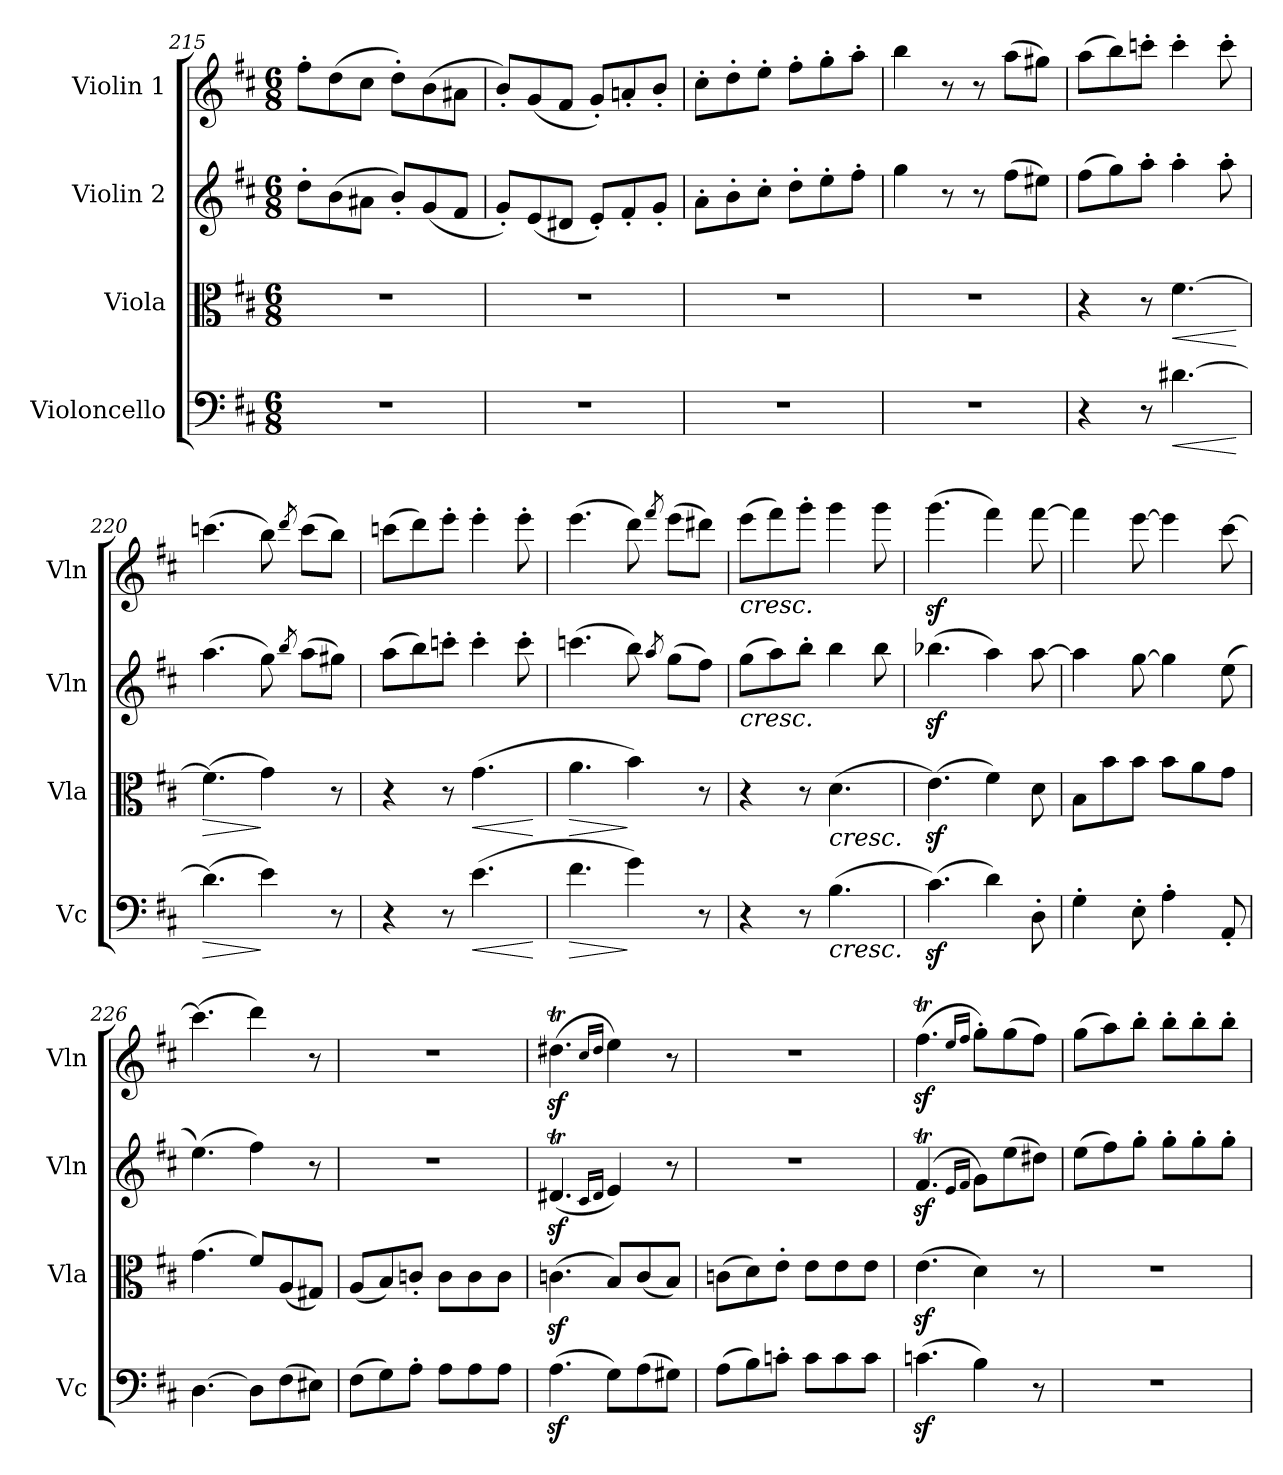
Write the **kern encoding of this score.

**kern	**dynam	**kern	**dynam	**kern	**kern
*part4	*part4	*part3	*part3	*part2	*part1
*staff4	*staff4	*staff3	*staff3	*staff2	*staff1
*I"Violoncello	*	*I"Viola	*	*I"Violin 2	*I"Violin 1
*I'Vc	*	*I'Vla	*	*I'Vln	*I'Vln
*clefF4	*	*clefC3	*	*clefG2	*clefG2
*k[f#c#]	*	*k[f#c#]	*	*k[f#c#]	*k[f#c#]
*M6/8	*	*M6/8	*	*M6/8	*M6/8
=215	=215	=215	=215	=215	=215
2.r	.	2.r	.	8dd'\L	8ff#'\L
.	.	.	.	(8b\	(8dd\
.	.	.	.	8a#X\J	8cc#\J
.	.	.	.	8b'/L)	8dd'\L)
.	.	.	.	(8g/	(8b\
.	.	.	.	8f#/J	8a#X\J
=216	=216	=216	=216	=216	=216
2.r	.	2.r	.	8g'/L)	8b'/L)
.	.	.	.	(8e/	(8g/
.	.	.	.	8d#X/J	8f#/J
.	.	.	.	8e'/L)	8g'/L)
.	.	.	.	8f#'/	8an'/
.	.	.	.	8g'/J	8b'/J
!!LO:LB:g=z
=217	=217	=217	=217	=217	=217
2.r	.	2.r	.	8a'\L	8cc#'\L
.	.	.	.	8b'\	8dd'\
.	.	.	.	8cc#'\J	8ee'\J
.	.	.	.	8dd'\L	8ff#'\L
.	.	.	.	8ee'\	8gg'\
.	.	.	.	8ff#'\J	8aa'\J
=218	=218	=218	=218	=218	=218
2.r	.	2.r	.	4gg\	4bb\
.	.	.	.	8r	8r
.	.	.	.	8r	8r
.	.	.	.	(8ff#\L	(8aa\L
.	.	.	.	8ee#X\J)	8gg#X\J)
!!LO:LB:g=z
=219	=219	=219	=219	=219	=219
4r	.	4r	.	(8ff#\L	(8aa\L
.	.	.	.	8gg\)	8bb\)
8r	.	8r	.	8aa'\J	8cccn'\J
!	!LO:HP:b	!	!LO:HP:b	!	!
[4.d#X\	<	[4.f#\	<	4aa'\	4ccc'\
.	.	.	.	8aa'\	8ccc'\
.	[	.	[	.	.
=220	=220	=220	=220	=220	=220
!	!LO:HP:b	!	!LO:HP:b	!	!
(4.d#\]	>	(4.f#\]	>	(4.aa\	(4.cccn\
4e\)	]	4g\)	]	8gg\)	8bb\)
.	.	.	.	8qbb/	8qddd/
.	.	.	.	(8aa\L	(8ccc\L
8r	.	8r	.	8gg#X\J)	8bb\J)
=221	=221	=221	=221	=221	=221
4r	.	4r	.	(8aa\L	(8cccn\L
.	.	.	.	8bb\)	8ddd\)
8r	.	8r	.	8cccn'\J	8eee'\J
!	!LO:HP:b	!	!LO:HP:b	!	!
(4.e\	<	(4.g\	<	4ccc'\	4eee'\
.	.	.	.	8ccc'\	8eee'\
.	[	.	[	.	.
=222	=222	=222	=222	=222	=222
!	!LO:HP:b	!	!LO:HP:b	!	!
4.f#\	>	4.a\	>	(4.cccn\	(4.eee\
4g\)	]	4b\)	]	8bb\)	8ddd\)
.	.	.	.	8qaa/	8qfff#/
.	.	.	.	(8gg\L	(8eee\L
8r	.	8r	.	8ff#\J)	8ddd#X\J)
=223	=223	=223	=223	=223	=223
!	!	!	!	!	!LO:TX:b:i:t=cresc.
!	!	!	!	!LO:TX:b:i:t=cresc.	!
4r	.	4r	.	(8gg\L	(8eee\L
.	.	.	.	8aa\)	8fff#\)
8r	.	8r	.	8bb'\J	8ggg'\J
!	!	!LO:TX:b:i:t=cresc.	!	!	!
!LO:TX:b:i:t=cresc.	!	!	!	!	!
(4.B\	.	(4.d\	.	4bb\	4ggg\
.	.	.	.	8bb\	8ggg\
=224	=224	=224	=224	=224	=224
(4.c#z<\)	.	(4.ez<\)	.	(4.bb-Xz<\	(4.gggz<\
4d\)	.	4f#\)	.	4aa\)	4fff#\)
8D'\	.	8d\	.	[8aa\	[8fff#\
=225	=225	=225	=225	=225	=225
4G'\	.	8B\L	.	4aa\]	4fff#\]
.	.	8b\	.	.	.
8E'\	.	8b\J	.	[8gg\	[8eee\
4A'\	.	8b\L	.	4gg\]	4eee\]
.	.	8a\	.	.	.
8AA'/	.	8g\J	.	(8ee\	[8ccc#\
=226	=226	=226	=226	=226	=226
[4.D\	.	(4.g\	.	(4.ee\)	(4.ccc#\]
8D\L]	.	8f#/L)	.	4ff#\)	4ddd\)
(8F#\	.	(8A/	.	.	.
8E#X\J)	.	8G#X/J)	.	8r	8r
=227	=227	=227	=227	=227	=227
(8F#\L	.	(8A/L	.	2.r	2.r
8G\)	.	8B/)	.	.	.
8A'\J	.	8cn'/J	.	.	.
8A\L	.	8c\L	.	.	.
8A\	.	8c\	.	.	.
8A\J	.	8c\J	.	.	.
!!LO:LB:g=z
=228	=228	=228	=228	=228	=228
(4.Az<\	.	(4.cnz<\	.	(4.d#Xz<t/	(4.dd#Xz<t\
.	.	.	.	16qc#/LL	16qcc#/LL
.	.	.	.	16qd#/JJ	16qdd#/JJ
8G\L)	.	8B/L)	.	4e/)	4ee\)
(8A\	.	(8c/	.	.	.
8G#X\J)	.	8B/J)	.	8r	8r
=229	=229	=229	=229	=229	=229
(8A\L	.	(8cn\L	.	2.r	2.r
8B\)	.	8d\)	.	.	.
8cn'\J	.	8e'\J	.	.	.
8c\L	.	8e\L	.	.	.
8c\	.	8e\	.	.	.
8c\J	.	8e\J	.	.	.
=230	=230	=230	=230	=230	=230
(4.cnz<\	.	(4.ez<\	.	(4.f#z<t/	(4.ff#z<t\
.	.	.	.	16qe/LL	16qee/LL
.	.	.	.	16qf#/JJ	16qff#/JJ
4B\)	.	4d\)	.	8g\L)	8gg'\L)
.	.	.	.	(8ee\	(8gg\
8r	.	8r	.	8dd#X\J)	8ff#\J)
=231	=231	=231	=231	=231	=231
2.r	.	2.r	.	(8ee\L	(8gg\L
.	.	.	.	8ff#\)	8aa\)
.	.	.	.	8gg'\J	8bb'\J
.	.	.	.	8gg'\L	8bb'\L
.	.	.	.	8gg'\	8bb'\
.	.	.	.	8gg'\J	8bb'\J
=	=	=	=	=	=
*-	*-	*-	*-	*-	*-
